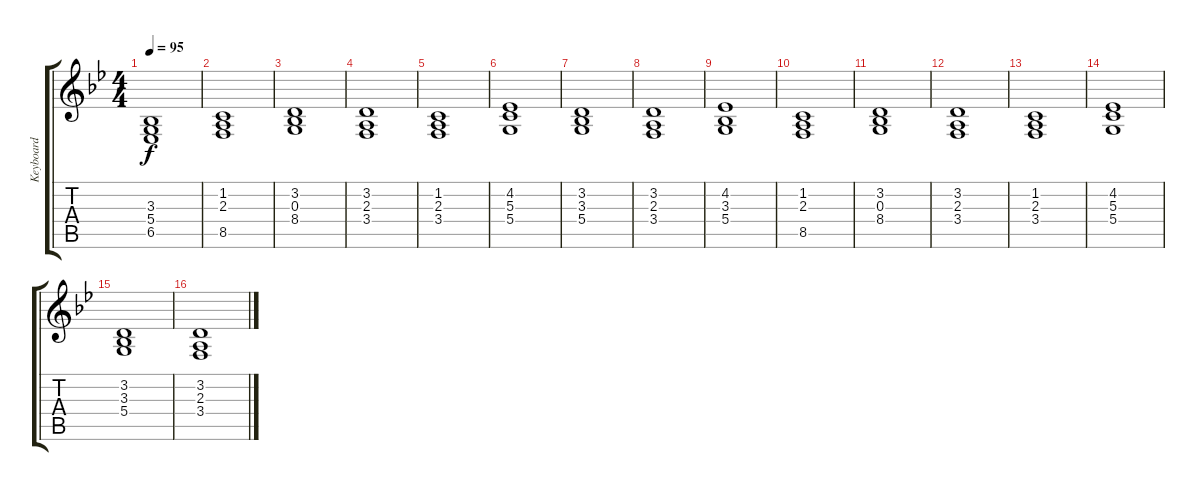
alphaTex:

\track ("Keyboard" "Keyboard") {instrument stringensemble2}
\staff {score tabs}
\tuning (E4 B3 G3 D3 A2 E2) {hide}
\ts (4 4)
\tempo 95
\clef g2
\ks gminor
(3.3 5.4 6.5).1{dy f} |
(1.2 2.3 8.5).1 |
(3.2 0.3 8.4).1 |
(3.2 2.3 3.4).1 |
(1.2 2.3 3.4).1 |
(4.2 5.3 5.4).1 |
(3.2 3.3 5.4).1 |
(3.2 2.3 3.4).1 |
(4.2 3.3 5.4).1 |
(1.2 2.3 8.5).1 |
(3.2 0.3 8.4).1 |
(3.2 2.3 3.4).1 |
(1.2 2.3 3.4).1 |
(4.2 5.3 5.4).1 |
(3.2 3.3 5.4).1 |
(3.2 2.3 3.4).1
